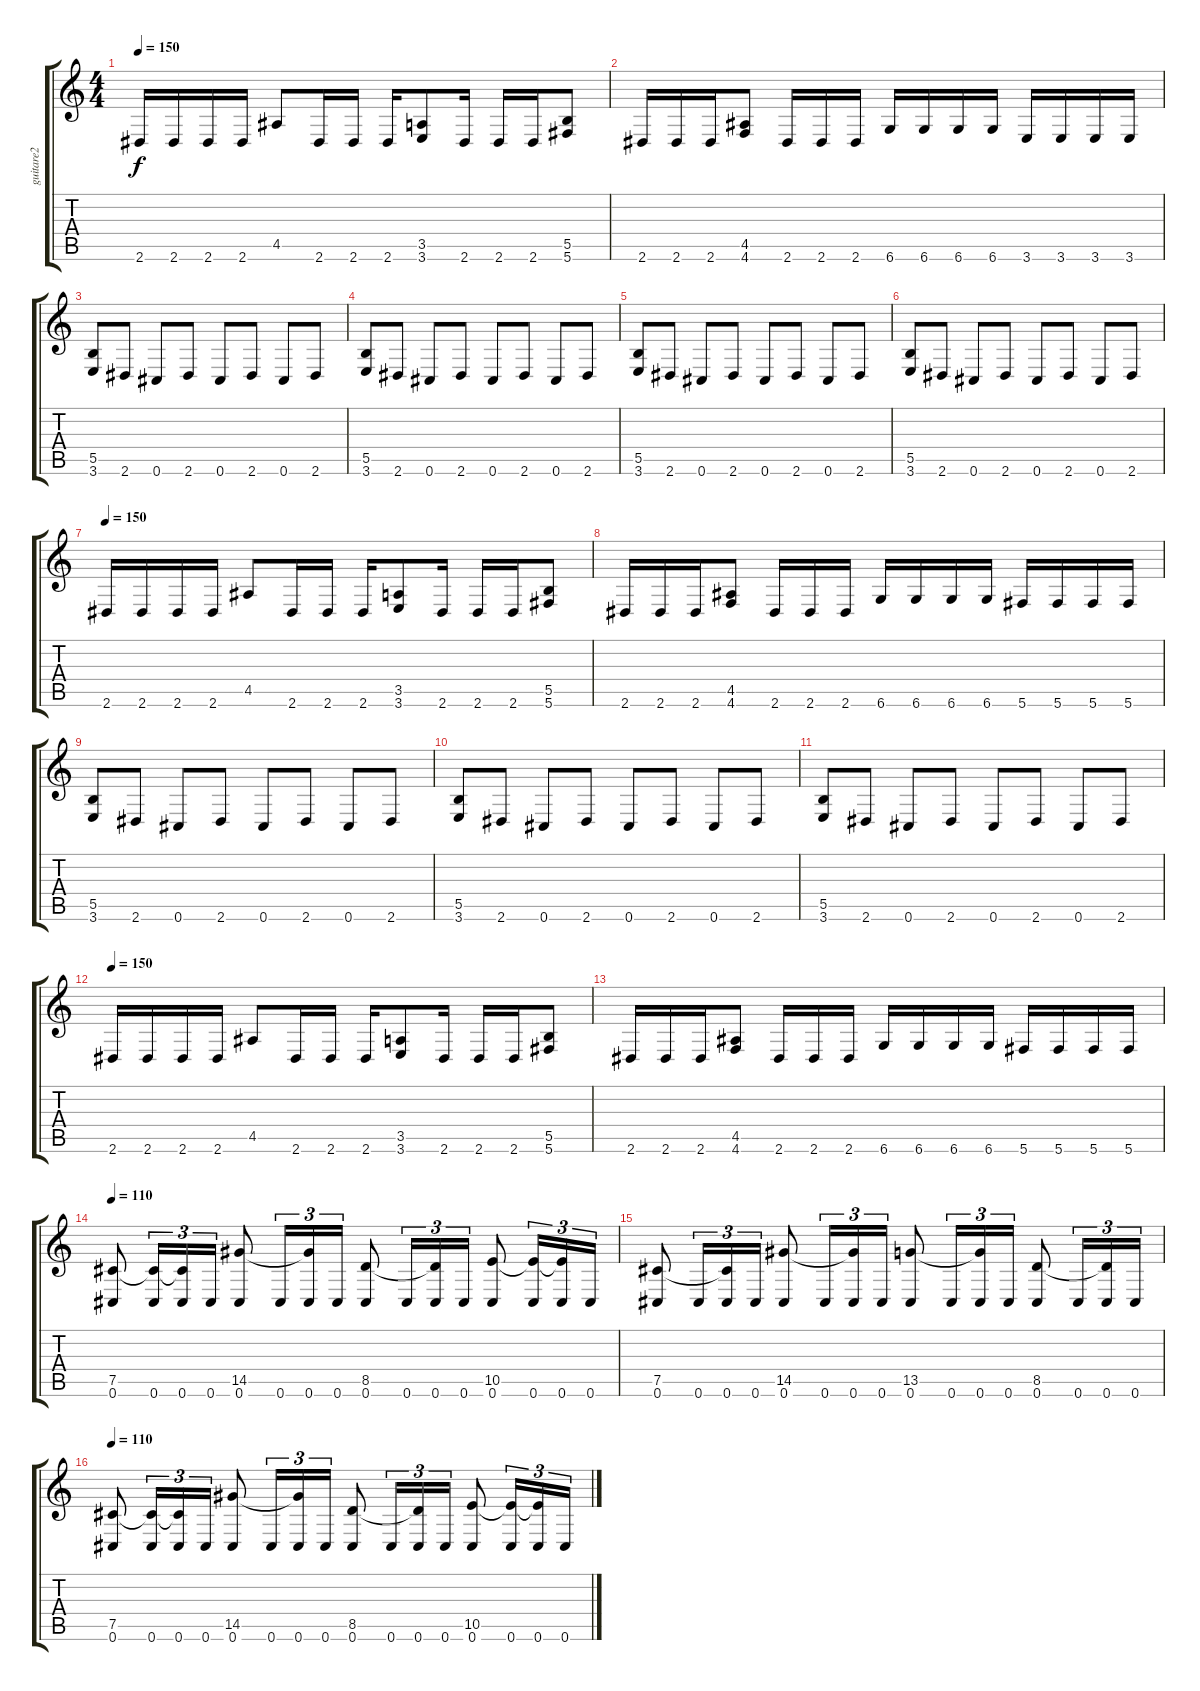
\track ("guitare2" "guitare2") {instrument distortionguitar}
\staff {score tabs}
\tuning (Db4 Ab3 E3 B2 Gb2 Db2) {hide}
\ts (4 4)
\tempo 150
\clef g2
\ks c
2.6.16{dy f} 2.6.16 2.6.16 2.6.16 4.5.8 2.6.16 2.6.16 2.6.16 (3.5 3.6).8 2.6.16 2.6.16 2.6.16 (5.5 5.6).8 |
2.6.16 2.6.16 2.6.16 (4.5 4.6).8 2.6.16 2.6.16 2.6.16 6.6.16 6.6.16 6.6.16 6.6.16 3.6.16 3.6.16 3.6.16 3.6.16 |
(5.5 3.6).8 2.6.8 0.6.8 2.6.8 0.6.8 2.6.8 0.6.8 2.6.8 |
(5.5 3.6).8 2.6.8 0.6.8 2.6.8 0.6.8 2.6.8 0.6.8 2.6.8 |
(5.5 3.6).8 2.6.8 0.6.8 2.6.8 0.6.8 2.6.8 0.6.8 2.6.8 |
(5.5 3.6).8 2.6.8 0.6.8 2.6.8 0.6.8 2.6.8 0.6.8 2.6.8 |
\tempo 150
2.6.16 2.6.16 2.6.16 2.6.16 4.5.8 2.6.16 2.6.16 2.6.16 (3.5 3.6).8 2.6.16 2.6.16 2.6.16 (5.5 5.6).8 |
2.6.16 2.6.16 2.6.16 (4.5 4.6).8 2.6.16 2.6.16 2.6.16 6.6.16 6.6.16 6.6.16 6.6.16 5.6.16 5.6.16 5.6.16 5.6.16 |
(5.5 3.6).8 2.6.8 0.6.8 2.6.8 0.6.8 2.6.8 0.6.8 2.6.8 |
(5.5 3.6).8 2.6.8 0.6.8 2.6.8 0.6.8 2.6.8 0.6.8 2.6.8 |
(5.5 3.6).8 2.6.8 0.6.8 2.6.8 0.6.8 2.6.8 0.6.8 2.6.8 |
\tempo 150
2.6.16 2.6.16 2.6.16 2.6.16 4.5.8 2.6.16 2.6.16 2.6.16 (3.5 3.6).8 2.6.16 2.6.16 2.6.16 (5.5 5.6).8 |
2.6.16 2.6.16 2.6.16 (4.5 4.6).8 2.6.16 2.6.16 2.6.16 6.6.16 6.6.16 6.6.16 6.6.16 5.6.16 5.6.16 5.6.16 5.6.16 |
\tempo 110
(7.5 0.6).8 (7.5{t} 0.6).16{tu (3 2)} (7.5{t} 0.6).16{tu (3 2)} 0.6.16{tu (3 2)} (14.5 0.6).8 0.6.16{tu (3 2)} (14.5{t} 0.6).16{tu (3 2)} 0.6.16{tu (3 2)} (8.5 0.6).8 0.6.16{tu (3 2)} (8.5{t} 0.6).16{tu (3 2)} 0.6.16{tu (3 2)} (10.5 0.6).8 (10.5{t} 0.6).16{tu (3 2)} (10.5{t} 0.6).16{tu (3 2)} 0.6.16{tu (3 2)} |
(7.5 0.6).8 0.6.16{tu (3 2)} (7.5{t} 0.6).16{tu (3 2)} 0.6.16{tu (3 2)} (14.5 0.6).8 0.6.16{tu (3 2)} (14.5{t} 0.6).16{tu (3 2)} 0.6.16{tu (3 2)} (13.5 0.6).8 0.6.16{tu (3 2)} (13.5{t} 0.6).16{tu (3 2)} 0.6.16{tu (3 2)} (8.5 0.6).8 0.6.16{tu (3 2)} (8.5{t} 0.6).16{tu (3 2)} 0.6.16{tu (3 2)} |
\tempo 110
(7.5 0.6).8 (7.5{t} 0.6).16{tu (3 2)} (7.5{t} 0.6).16{tu (3 2)} 0.6.16{tu (3 2)} (14.5 0.6).8 0.6.16{tu (3 2)} (14.5{t} 0.6).16{tu (3 2)} 0.6.16{tu (3 2)} (8.5 0.6).8 0.6.16{tu (3 2)} (8.5{t} 0.6).16{tu (3 2)} 0.6.16{tu (3 2)} (10.5 0.6).8 (10.5{t} 0.6).16{tu (3 2)} (10.5{t} 0.6).16{tu (3 2)} 0.6.16{tu (3 2)}
